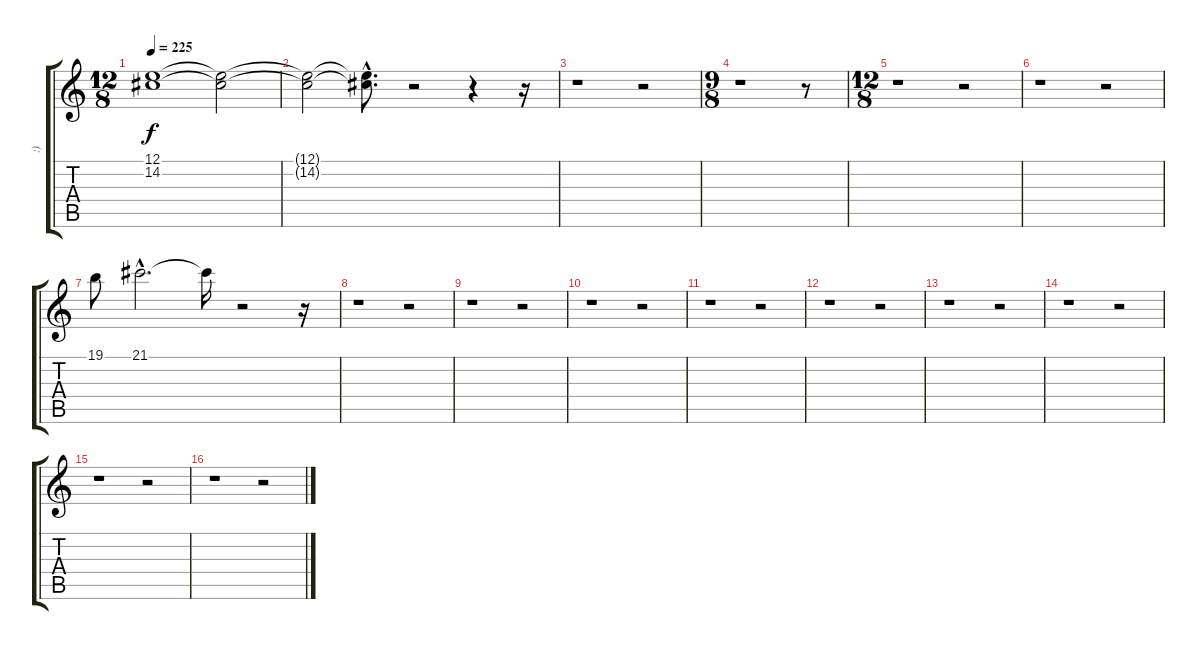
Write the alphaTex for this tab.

\track (":)" ":)") {instrument lead6voice}
\staff {score tabs}
\tuning (E4 B3 G3 D3 A2 E2) {hide}
\ts (12 8)
\tempo 225
\clef g2
\ks c
(12.1 14.2).1{dy f} (12.1{t} 14.2{t}).2 |
(12.1{t} 14.2{t}).2 (12.1{hac t} 14.2{hac t}).8{d} r.2 r.4 r.16 |
r.1 r.2 |
\ts (9 8)
r.1 r.8 |
\ts (12 8)
r.1 r.2 |
r.1 r.2 |
19.1.8 21.1{hac}.2{d} 21.1{t}.16 r.2 r.16 |
r.1 r.2 |
r.1 r.2 |
r.1 r.2 |
r.1 r.2 |
r.1 r.2 |
r.1 r.2 |
r.1 r.2 |
r.1 r.2 |
r.1 r.2
